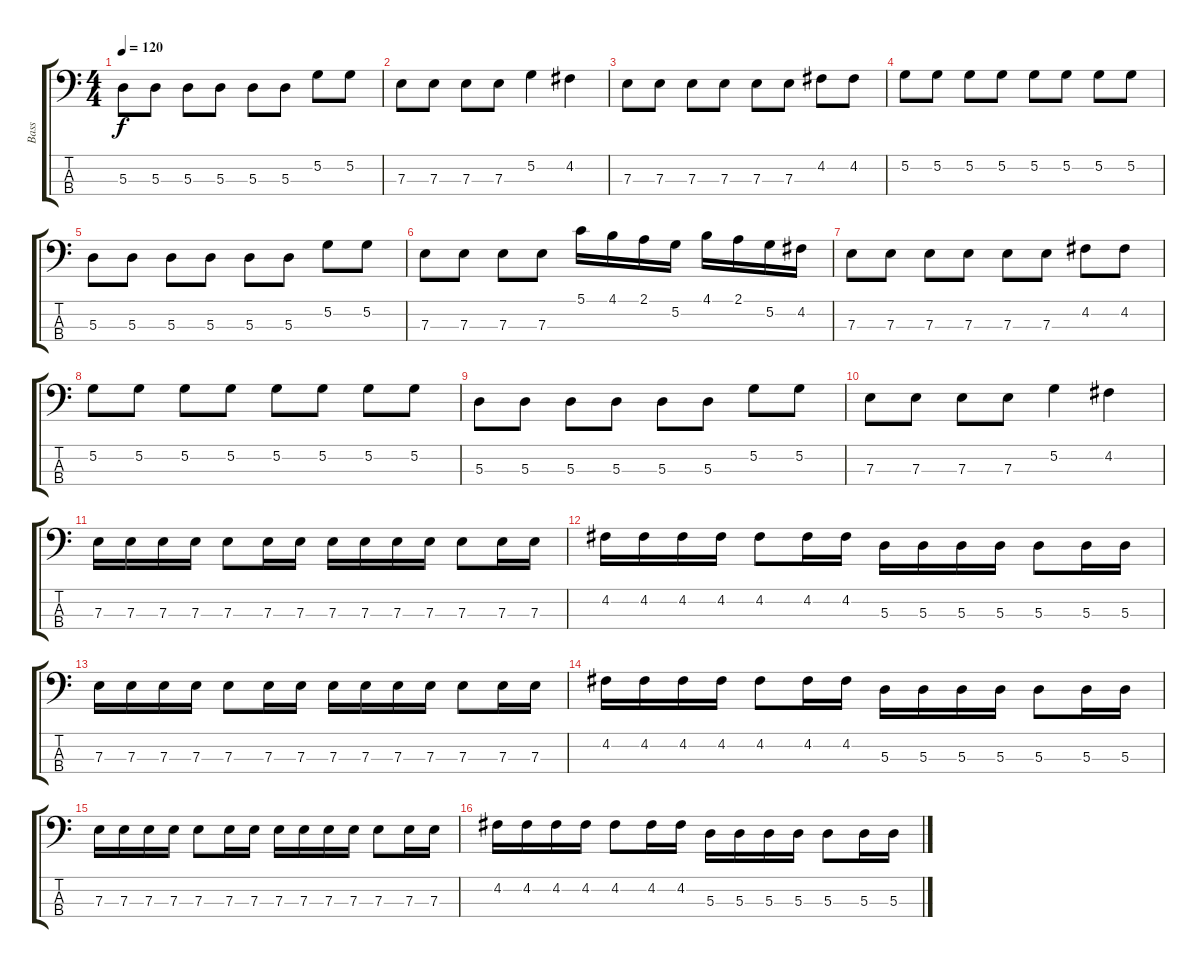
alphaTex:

\track ("Bass" "Bass") {instrument electricbassfinger}
\staff {score tabs}
\tuning (G2 D2 A1 E1) {hide}
\ts (4 4)
\tempo 120
\clef f4
\ks c
5.3.8{dy f} 5.3.8 5.3.8 5.3.8 5.3.8 5.3.8 5.2.8 5.2.8 |
7.3.8 7.3.8 7.3.8 7.3.8 5.2.4 4.2.4 |
7.3.8 7.3.8 7.3.8 7.3.8 7.3.8 7.3.8 4.2.8 4.2.8 |
5.2.8 5.2.8 5.2.8 5.2.8 5.2.8 5.2.8 5.2.8 5.2.8 |
5.3.8 5.3.8 5.3.8 5.3.8 5.3.8 5.3.8 5.2.8 5.2.8 |
7.3.8 7.3.8 7.3.8 7.3.8 5.1.16 4.1.16 2.1.16 5.2.16 4.1.16 2.1.16 5.2.16 4.2.16 |
7.3.8 7.3.8 7.3.8 7.3.8 7.3.8 7.3.8 4.2.8 4.2.8 |
5.2.8 5.2.8 5.2.8 5.2.8 5.2.8 5.2.8 5.2.8 5.2.8 |
5.3.8 5.3.8 5.3.8 5.3.8 5.3.8 5.3.8 5.2.8 5.2.8 |
7.3.8 7.3.8 7.3.8 7.3.8 5.2.4 4.2.4 |
7.3.16 7.3.16 7.3.16 7.3.16 7.3.8 7.3.16 7.3.16 7.3.16 7.3.16 7.3.16 7.3.16 7.3.8 7.3.16 7.3.16 |
4.2.16 4.2.16 4.2.16 4.2.16 4.2.8 4.2.16 4.2.16 5.3.16 5.3.16 5.3.16 5.3.16 5.3.8 5.3.16 5.3.16 |
7.3.16 7.3.16 7.3.16 7.3.16 7.3.8 7.3.16 7.3.16 7.3.16 7.3.16 7.3.16 7.3.16 7.3.8 7.3.16 7.3.16 |
4.2.16 4.2.16 4.2.16 4.2.16 4.2.8 4.2.16 4.2.16 5.3.16 5.3.16 5.3.16 5.3.16 5.3.8 5.3.16 5.3.16 |
7.3.16 7.3.16 7.3.16 7.3.16 7.3.8 7.3.16 7.3.16 7.3.16 7.3.16 7.3.16 7.3.16 7.3.8 7.3.16 7.3.16 |
4.2.16 4.2.16 4.2.16 4.2.16 4.2.8 4.2.16 4.2.16 5.3.16 5.3.16 5.3.16 5.3.16 5.3.8 5.3.16 5.3.16
